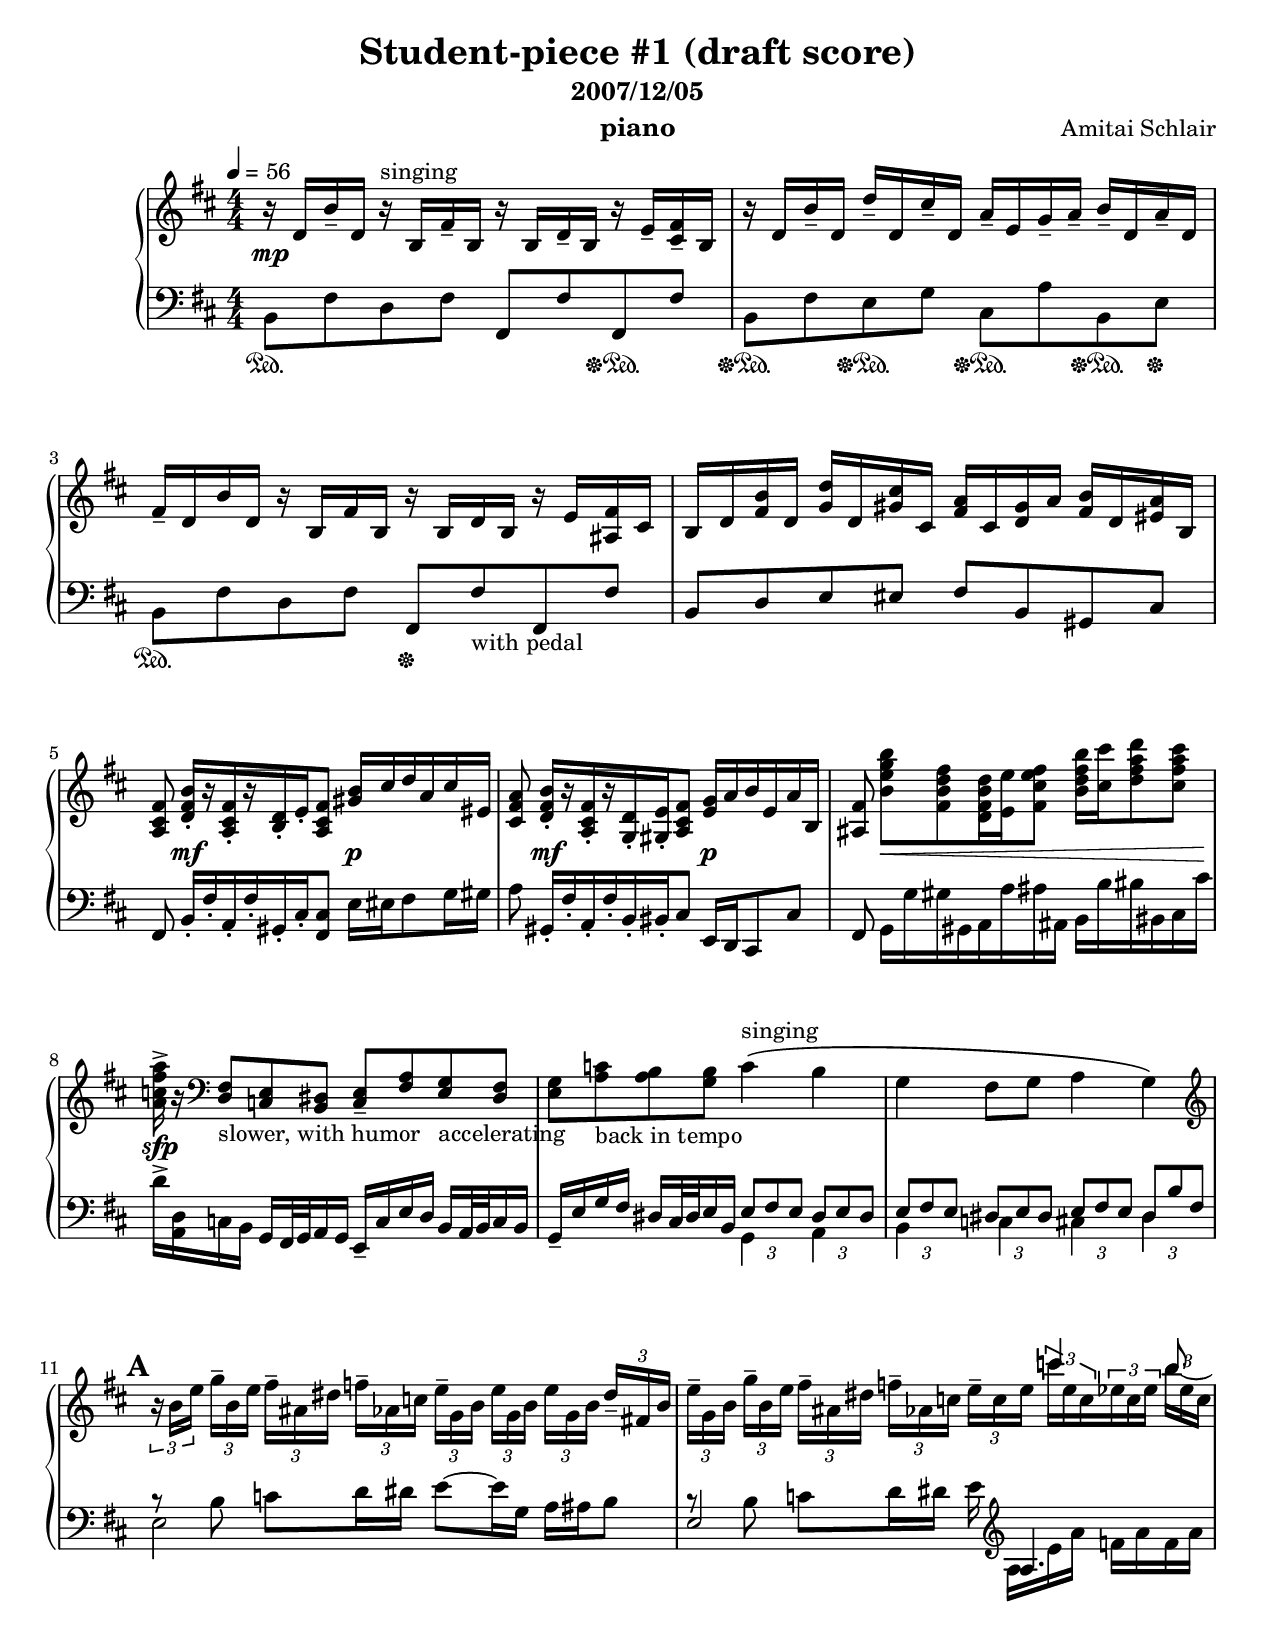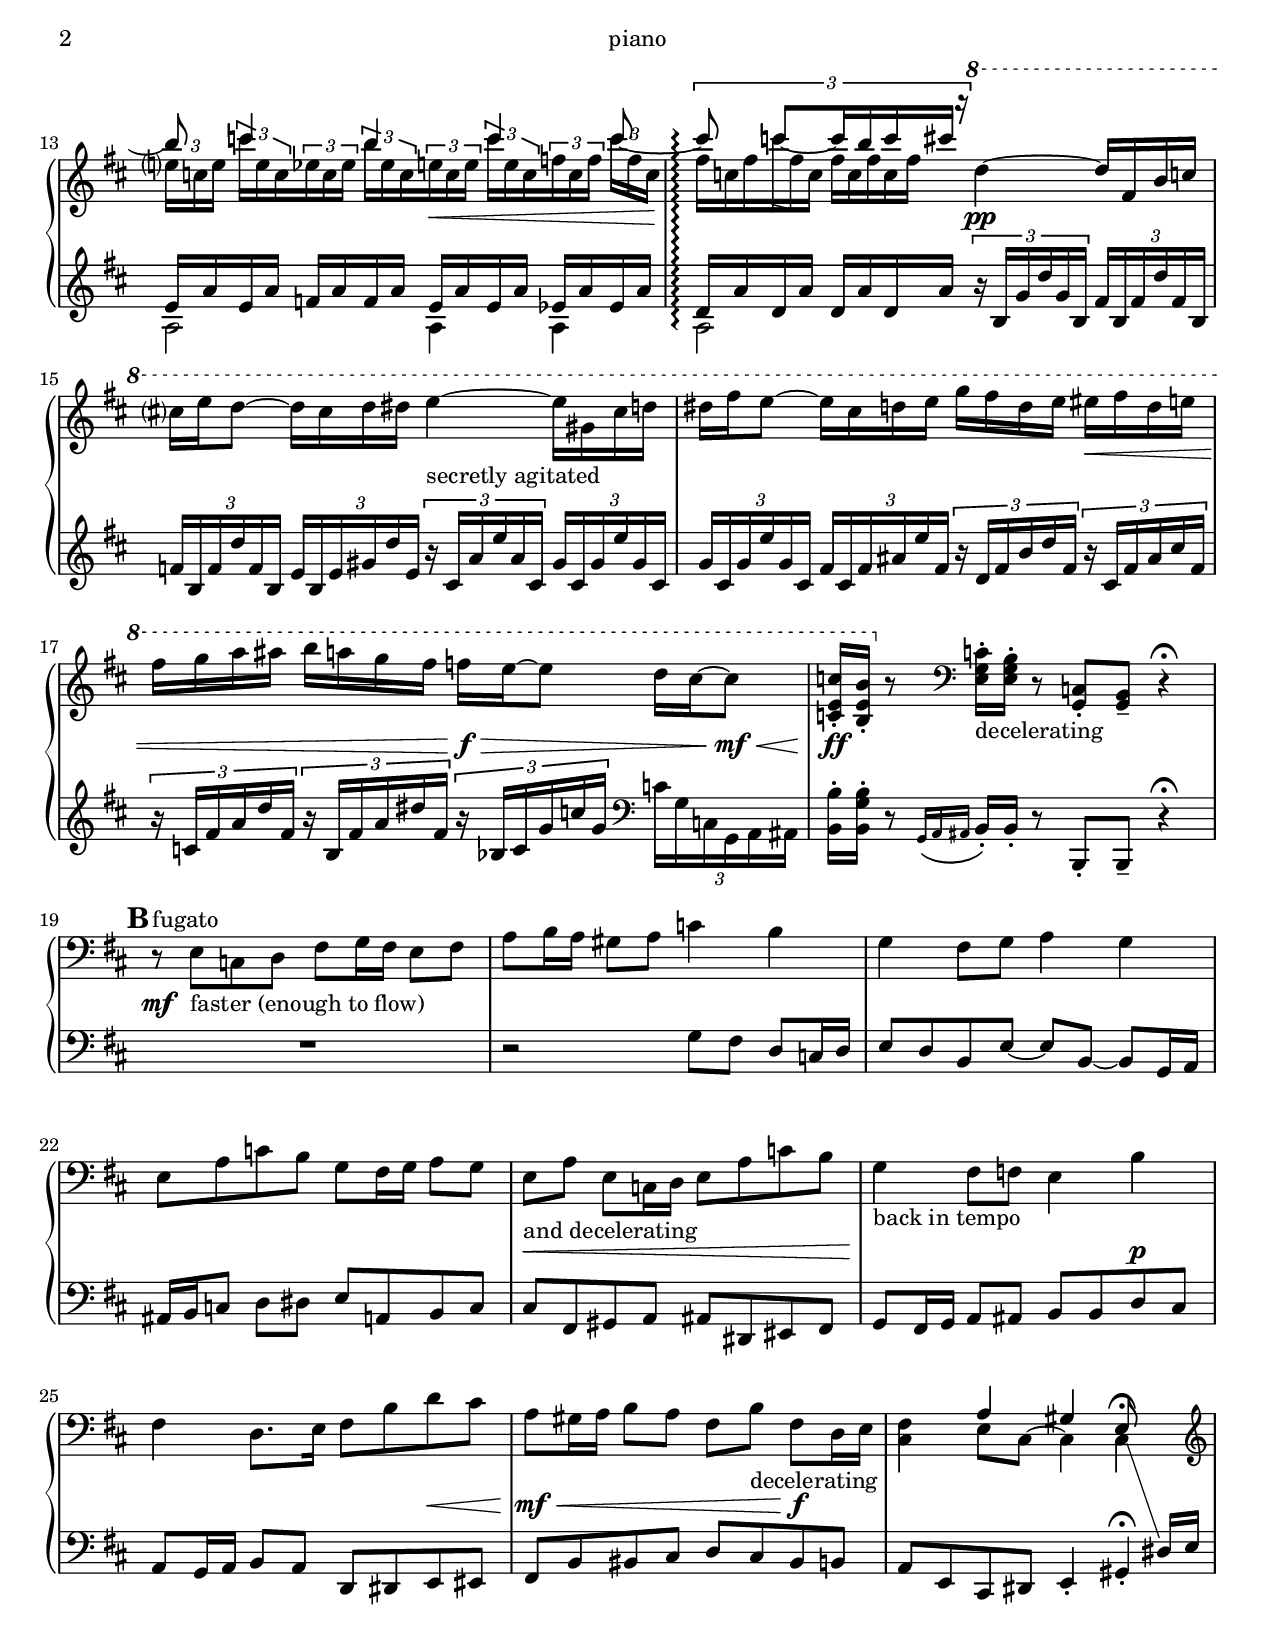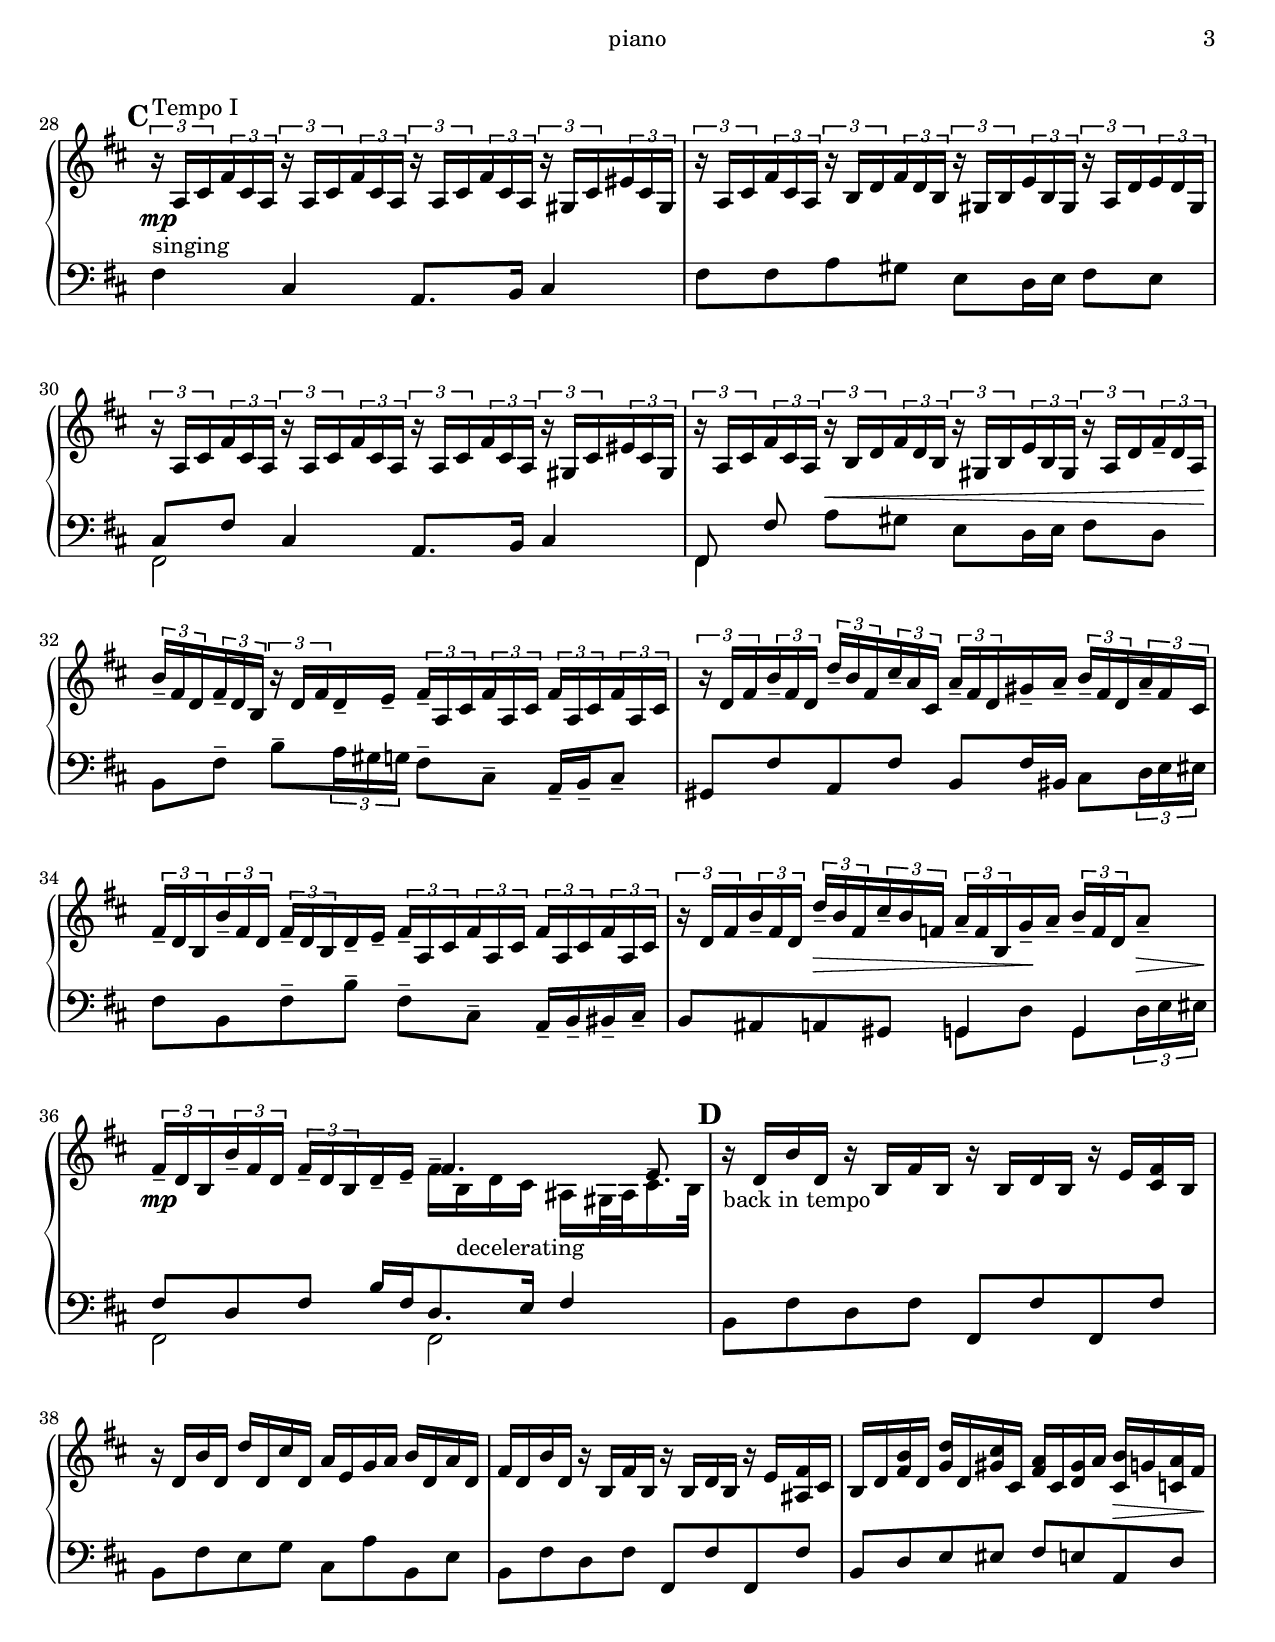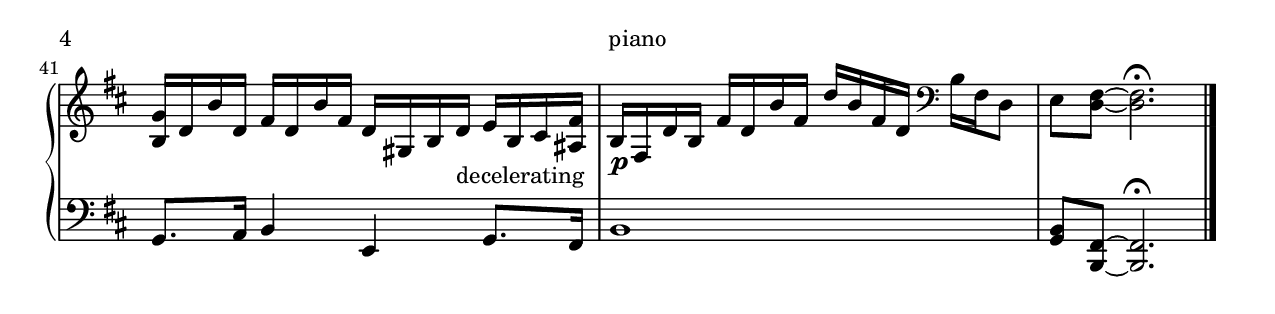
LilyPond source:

\version "2.24.0"
\include "english.ly"
#(set-default-paper-size "letter")

#(ly:set-option 'point-and-click #f)

\header {
	title = "Student-piece #1 (draft score)"
	subtitle = "2007/12/05"
	composer = "Amitai Schlair"
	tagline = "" % squelch the LilyPond default
	instrument = "piano"
}

upper = \relative c' {
	\clef treble
	\override Staff.TimeSignature.style = #'numbered
	\time 4/4
	\key b \minor
	\tempo 4 = 56
	
	% intro and theme 1
	r16 d b'-- d, r^\markup {"singing"} b fs'-- b, r b d-- b r e-- <fs-- cs> b, |
	r16 d b'-- d, d'-- d, cs'-- d, a'-- e g-- a-- b-- d, a'-- d, |
	fs16-- d b' d, r b fs' b, r b d b r e <fs as,> cs |
	b16 d <fs b> d <g d'> d <gs cs> cs, <fs a> cs <d gs> a' <fs b> d <es a> b |
	<a cs fs>8 <d fs b>16[-. r <a cs fs>-. r <b d>-. e-. <a, cs fs>8] <gs' b>16[ cs d a cs es,] |
	<cs fs a>8 <d fs b>16[-. r <a cs fs>-. r <g d'>-. <gs e'>-. <a cs fs>8] <e' g>16[ a b e, a b,] |
	<as fs'>8] <b' e g b>[ <fs b d fs> <d fs b d>16 <e e'> <fs cs' e fs>8] <b d fs b>16[ <cs cs'> <d fs a d>8 <cs fs a cs>] |
	<a c fs a>16-> r \clef bass \stemUp <d,, fs>8_\markup{"slower, with humor"} <c e> <b ds> <c e>-- <fs a> <e g>_\markup{"accelerating"} <ds fs> \stemNeutral |
	<e g>8 <a c>_\markup{"back in tempo"} <a b> <g b> c4^\markup{"singing"}\( b |
	g4 fs8 g a4 g4\) |
	
	% theme 2
	\mark \default
	\clef treble
	\tupletSpan 8
	\tuplet 3/2 {r16 b'[ e] g[-- b, e] fs[-- as, ds] f[-- af, c] e[-- g, b] e[ g, b] e[ g, b] ds[-- fs,! b] |
	e16[-- g, b] g'[-- b, e] fs[-- as, ds] f[-- af, c] e[-- c e]} << { \stemDown \tuplet 3/2 {c'[ e, c} \tuplet 3/2 {ef c ef]} \tuplet 3/2 {b'[ ef, c]} } \\ { \stemUp c'4 b8~} >> |
	<< { \stemDown \tuplet 3/2 {e,?16[ c e]} \tuplet 3/2 {c'[ e, c} \tuplet 3/2 {ef c ef]} \tuplet 3/2 {b'[ ef, c} \tuplet 3/2 {e c e]} \tuplet 3/2 {c'[ e, c} \tuplet 3/2 {f c f]} \tuplet 3/2 {c'[ f, c]} } \\ { \stemUp b'8 c4 b c c8~ } >> |
	<< { \stemDown \tuplet 3/2 {fs,16 c fs c' fs, c fs c fs c fs r} } \\ { \stemUp c'8]\arpeggio c[~-> c16 b c cs] } >> \ottava #1 d4~ d16 fs, b c |
	cs? e d8~ d16 cs d ds e4~_\markup{"secretly agitated"} e16 gs, cs d |
	ds fs e8~ e16 cs d e g fs d e es fs d e |
	fs g a as b a g fs f e~ e8 d16 cs~ cs8 |
	<c, e c'>16-. <b e b'>-. \ottava #0 r8 \clef bass <e,, g c>16-._\markup{"decelerating"} <e g b>-. r8 <g, c>-. <g b>-- r4\fermata |
	
	% fugato
	\mark \default
	\once \override Score.MetronomeMark.transparent = ##t
	\tempo 4 = 80
	\set followVoice = ##t
	r8^\markup{"fugato"} e'_\markup{"faster (enough to flow)"} c d fs g16 fs e8 fs |
	a b16 a gs8 a c4 b |
	g fs8 g a4 g |
	e8 a c b g fs16 g a8 g |
	e_\markup{"and decelerating"} a e c16 d e8 a c b |
	g4_\markup{"back in tempo"} fs8 f e4 b' |
	fs d8. e16 fs8 b d cs |
	a gs16 a b8 a fs b_\markup{"decelerating"} fs d16 e |
	<cs fs>4 << { \stemDown e8 cs~ cs4 cs\fermata } \\ { \stemUp a'4 gs e8\noBeam \change Staff=lower ds16 e } >> |

	% Tempo I
	\mark \default
	\once \override Score.MetronomeMark.transparent = ##t
	\tempo 4 = 56
	\clef treble
	\tuplet 3/2 { r16^\markup{"Tempo I"} a cs fs cs a r a cs fs cs a r a cs fs cs a r gs cs es cs gs |
	r a cs fs cs a r b d fs d b r gs b e b gs r a d e d gs, |
	r a cs fs cs a r a cs fs cs a r a cs fs cs a r gs cs es cs gs |
	r a cs fs cs a r b d fs d b r gs b e b gs r a d fs-- d a |
	b'-- fs d fs-- d b r d fs } d-- e-- \tuplet 3/2 { fs-- a, cs fs a, cs fs a, cs fs a, cs |
	r d fs b-- fs d d'-- b fs cs'-- a cs, a'-- fs d } gs-- a-- \tuplet 3/2 { b-- fs d a'-- fs cs |
	fs-- d b b'-- fs d fs-- d b } d-- e-- \tuplet 3/2 { fs-- a, cs fs a, cs fs a, cs fs a, cs |
	r d fs b-- fs d d'-- b fs cs'-- b f a-- f b, } g'-- a-- \tuplet 3/2 { b-- f d } a'8-- |
	\tuplet 3/2 { fs16-- d b b'-- fs d fs-- d b } d-- e-- << { \stemDown fs-- b,_\markup{"decelerating"} d cs as gs32 as cs16.-- b32 } \\ { \stemUp fs'4. e8 } >> |

	% theme 1 again
	\mark \default
	r16_\markup{"back in tempo"} d b' d, r b fs' b, r b d b r e <fs cs> b, |
	r16 d b' d, d' d, cs' d, a' e g a b d, a' d, |
	fs16 d b' d, r b fs' b, r b d b r e <fs as,> cs |
	b16 d <fs b> d <g d'> d <gs cs> cs, <fs a> cs <d gs> a' <cs, b'> g' <c, a'> fs |
	<b, g'> d b' d, fs d b' fs d gs, b d_\markup{"decelerating"} e b cs <as fs'> |
	b fs d' b fs' d b' fs d' b fs d \clef bass b fs d8 |
	e <d fs>~ <d fs>2.\fermata |
	
	\bar "|."
}

dynamics = {
	s1\mp |
	s1 |
	s1 |
	s1 |
	s8 s2\mf s2\p s2\mf s2\p s2.\< s8 |
	s1\sfp |
	s1 |
	s1 |
	s1 |
	s1 |
	s2 s2\< |
	s4\! s4 s2\pp |
	s1 |
	s2. s4\< |
	s2 s4.\f\> s8\mf\< |
	s1\ff |
	s1\mf |
	s1 |
	s1 |
	s1 |
	s1\< |
	s2.\! s4\p |
	s2. s4\< |
	s2.\mf\< s4\f |
	s1 |
	
	% Tempo I
	s1\mp |
	s1 |
	s1 |
	s4 s2.\< |
	s1\! |
	s1 |
	s1 |
	s4 s4.\> s4\! s8\> |
	s1\mp |
	
	% theme 1 again
	s1 |
	s1 |
	s1 |
	s2. s4\> |
	s4\! s2. |
	s1\p |
	s1 |
}

lower = \relative c {
	\clef bass
	\override Staff.TimeSignature.style = #'numbered
	\time 4/4
	\key b \minor
	\tempo 4 = 56
	
	% intro and theme 1
	b8 fs' d fs fs, fs' fs, fs' |
	b,8 fs' e g cs, a' b, e |
	b8 fs' d fs fs, fs'_\markup {"with pedal"} fs, fs' |
	b,8 d e es fs b, gs cs |
	fs,8] b16[-. fs'-. a,-. fs'-. gs,-. cs-. <fs, cs'>8] e'16[ es fs8 g16 gs] |
	a8 gs,16[-. fs'-. a,-. fs'-. b,-. bs-. cs8] e,16[ d cs8 cs'] |
	fs,8] g16[ g' gs gs, a a' as as,] b[ b' bs bs, cs cs'] |
	d16-> <a, d> c b g fs32 g a16 g e-- c' e d b a32 b c16 b |
	g16-- e' g fs ds cs32 ds e16 b << { \stemDown g4 a4 } \\ { \stemUp \tupletSpan 4 \tuplet 3/2 {e'8 fs e ds e ds} } >> |
	<< { \stemDown b4 c cs ds } \\ { \stemUp \tuplet 3/2 {e8 fs e ds e ds e8 fs e ds b' fs} } >> |
	
	% theme 2
	<< { \stemNeutral e2 } \\ { b'8\rest b c d16 ds } >> e8~ e16 g, a as b8 |
	<< { e,2 } \\ { b'8\rest b c d16 ds } >> e16 \clef treble << { a,4. } \\ { a16 e' a f a f a } >> |
	<< { \stemDown a,2 a4 a } \\ { \stemUp e'16 a e a f a f a e a e a ef a ef a } >> |
	<< { \stemDown a,2\arpeggio } \\ { \stemUp d16 a' d, a' d, a' d, a' } >> \stemNeutral \tuplet 3/2 {r16 b,[ g' d' g, b,]} \tuplet 3/2 {fs'[ b, fs' d' fs, b,]} |
	\tuplet 3/2 {f'[ b, f' d' f, b,]} \tuplet 3/2 {e[ b e gs d' e,]} \tuplet 3/2 {r cs[ a' e' a, cs,]} \tuplet 3/2 {gs'[ cs, gs' e' gs, cs,]} |
	\tuplet 3/2 {g'[ cs, g' e' g, cs,]} \tuplet 3/2 {fs[ cs fs as e' fs,]} \tuplet 3/2 {r d[ fs b d fs,]} \tuplet 3/2 {r cs[ fs as cs fs,]} |
	\tuplet 3/2 {r c[ fs a d fs,]} \tuplet 3/2 {r b,[ fs' a ds fs,]} \tuplet 3/2 {r bf,[ c g' c g]} \clef bass \tuplet 3/2 {c,[ g c, g a as]} |
	<b b'>-. <b g' b>-. r8 \grace { g16[\( a as] } b16-.\) b-. r8 b,-. b-- r4\fermata |

	% fugato
	R1 |
	r2 g''8 fs d c16 d |
	e8 d b e~ e b~ b g16 a |
	as b c8 d ds e a, b c |
	cs fs, gs a as ds, es fs |
	g fs16 g a8 as b b d cs |
	a g16 a b8 a d, ds e es |
	fs b bs cs d cs bs b |
	a e cs ds e4-. gs-.\fermata |

	% Tempo I
	fs'^\markup{"singing"} cs a8. b16 cs4 |
	fs8 fs a gs e d16 e fs8 e |
	<< { \stemDown fs,2 } \\ { \stemUp cs'8 fs cs4 } >> a8. b16 cs4 |
	<< { \stemDown fs,4 } \\ { \stemUp fs8 fs' } >> a gs e d16 e fs8 d |
	b fs'-- b-- \tuplet 3/2 { a16 gs g } fs8-- cs-- a16-- b-- cs8-- |
	gs fs' a, fs' b, fs'16 bs, cs8 \tuplet 3/2 { d16 e es } |
	fs8 b, fs'-- b-- fs-- cs-- a16-- b-- bs-- cs-- |
	b8 as a gs << { g4 g } \\ { g8 d' g, \tuplet 3/2 {d'16 e es} } >> |
	% << { \stemDown fs,2 fs } \\ { \stemUp fs'8 d fs4 d8. e16 fs4 } >> |
	<< { \stemDown fs,2 fs } \\ { \stemUp fs'8[ d fs] b16[ fs d8. e16] fs4 } >> |

	% theme 1 again
	b,8 fs' d fs fs, fs' fs, fs' |
	b,8 fs' e g cs, a' b, e |
	b8 fs' d fs fs, fs' fs, fs' |
	b,8 d e es fs e a, d |
	g,8. a16 b4 e, g8. fs16 |
	b1 |
	<b g>8 <b, fs'>8~ <b fs'>2.\fermata |

	\bar "|."
}

pedal = {
	% withpedal = #(make-dynamic-script "with pedal")
	s8\sustainOn fs' d fs fs, fs' fs,\sustainOff\sustainOn fs' |
	b,8\sustainOff\sustainOn fs' e\sustainOff\sustainOn g cs,\sustainOff\sustainOn a' b,\sustainOff\sustainOn e\sustainOff |
	s2\sustainOn s2\sustainOff
	% s1\withpedal
}

% printed score
% showLastLength = R1*5
\score {
	\new PianoStaff <<
		% \set Score.rehearsalMarkFormatter = #format-mark-box-numbers
		\set PianoStaff.connectArpeggios = ##t
		\set PianoStaff.followVoice = ##t
		\new Staff = "upper" \upper
		\new Dynamics = "dynamics" \dynamics
		\new Staff = "lower" \lower
		\new Dynamics = "pedal" \pedal
	>>
	\layout {
		% [Convert-ly] The Dynamics context is now included by default.
		\context {
			\PianoStaff
			\accepts Dynamics
			\override VerticalAlignment.forced-distance = #7
		}
	}
}

% MIDI score
% %{
\score {
	\new PianoStaff <<
		\new Staff = "upper" << \upper \dynamics >>
		\new Staff = "lower" << \lower \dynamics >>
		\new Dynamics = "pedal" \pedal
	>>
	\midi {
		\context {
			\type "Performer_group"
			\name Dynamics
			\consists "Piano_pedal_performer"
		}
		\context {
			\PianoStaff
			\accepts Dynamics
		}
	}
}
% %}
